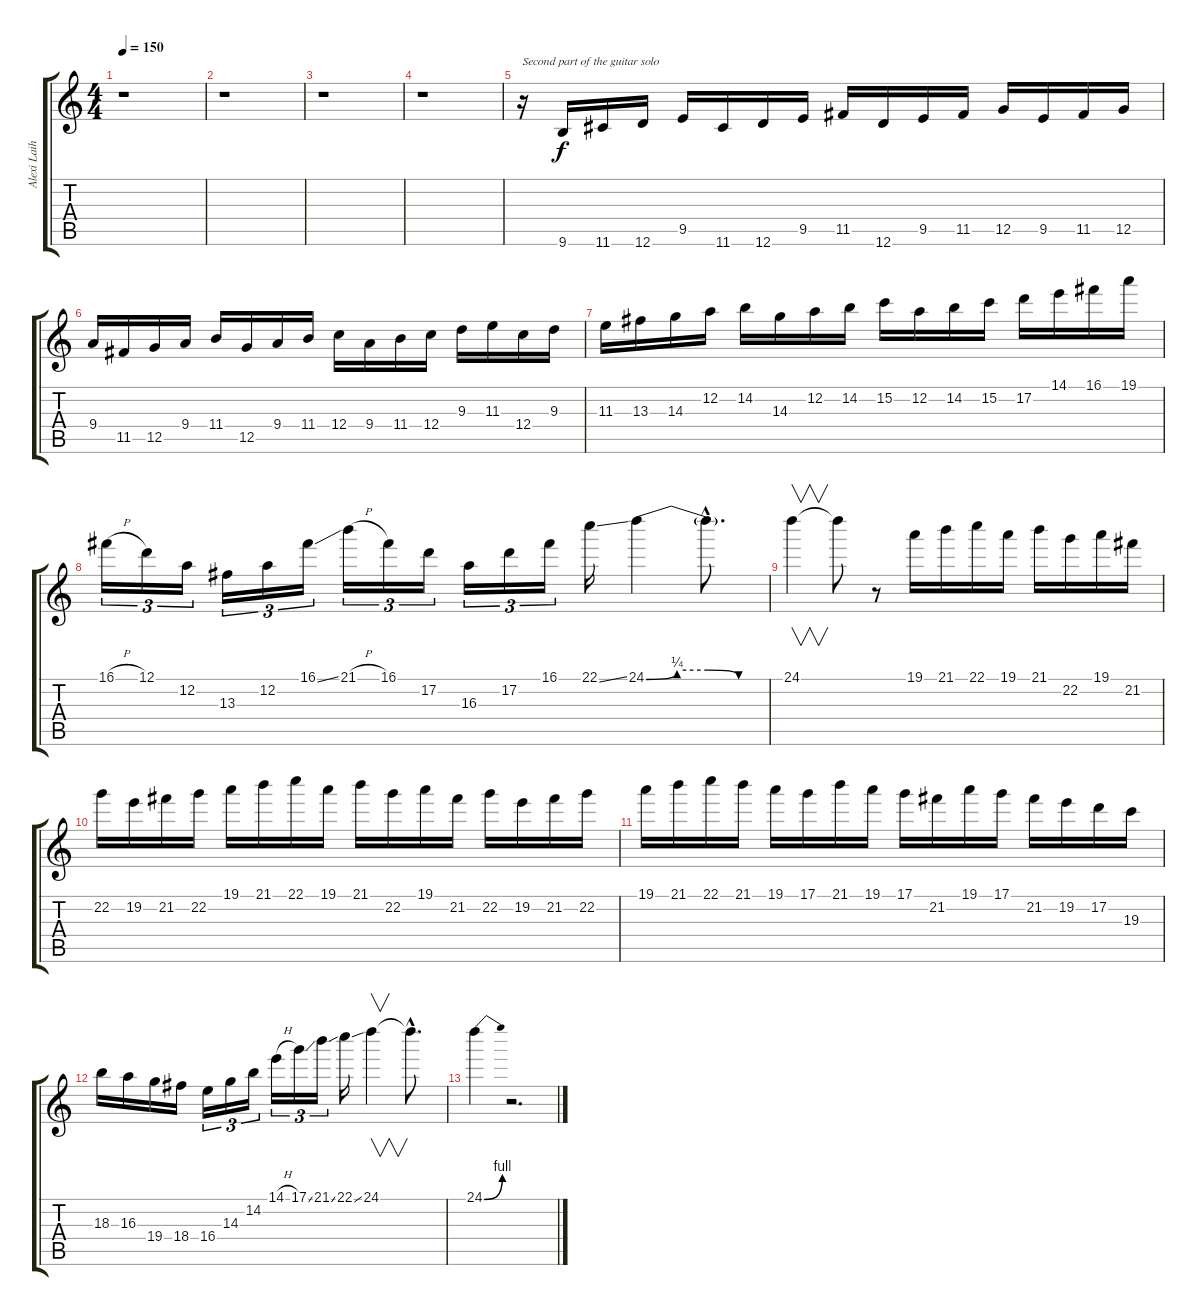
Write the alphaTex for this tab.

\track ("Alexi Laiho" "Alexi Laih") {instrument distortionguitar}
\staff {score tabs}
\tuning (D4 A3 F3 C3 G2 D2) {hide}
\ts (4 4)
\tempo 150
\clef g2
\ks c
r.1{dy f instrument distortionguitar} |
r.1 |
r.1 |
r.1 |
r.16{txt "Second part of the guitar solo"} 9.6.16 11.6.16 12.6.16 9.5.16 11.6.16 12.6.16 9.5.16 11.5.16 12.6.16 9.5.16 11.5.16 12.5.16 9.5.16 11.5.16 12.5.16 |
9.4.16 11.5.16 12.5.16 9.4.16 11.4.16 12.5.16 9.4.16 11.4.16 12.4.16 9.4.16 11.4.16 12.4.16 9.3.16 11.3.16 12.4.16 9.3.16 |
11.3.16 13.3.16 14.3.16 12.2.16 14.2.16 14.3.16 12.2.16 14.2.16 15.2.16 12.2.16 14.2.16 15.2.16 17.2.16 14.1.16 16.1.16 19.1.16 |
16.1{h}.16{tu (3 2)} 12.1.16{tu (3 2)} 12.2.16{tu (3 2)} 13.3.16{tu (3 2)} 12.2.16{tu (3 2)} 16.1{ss}.16{tu (3 2)} 21.1{h}.16{tu (3 2)} 16.1.16{tu (3 2)} 17.2.16{tu (3 2)} 16.3.16{tu (3 2)} 17.2.16{tu (3 2)} 16.1.16{tu (3 2)} 22.1{ss}.16 24.1{be (custom 0 0 15 1 30 1 45 0 60 0)}.4 24.1{hac t}.8{d} |
24.1.4{v} 24.1{t}.8 r.8 19.1.16 21.1.16 22.1.16 19.1.16 21.1.16 22.2.16 19.1.16 21.2.16 |
22.2.16 19.2.16 21.2.16 22.2.16 19.1.16 21.1.16 22.1.16 19.1.16 21.1.16 22.2.16 19.1.16 21.2.16 22.2.16 19.2.16 21.2.16 22.2.16 |
19.1.16 21.1.16 22.1.16 21.1.16 19.1.16 17.1.16 21.1.16 19.1.16 17.1.16 21.2.16 19.1.16 17.1.16 21.2.16 19.2.16 17.2.16 19.3.16 |
18.3.16 16.3.16 19.4.16 18.4.16 16.4.16{tu (3 2)} 14.3.16{tu (3 2)} 14.2.16{tu (3 2)} 14.1{h}.16{tu (3 2)} 17.1{ss}.16{tu (3 2)} 21.1{ss}.16{tu (3 2)} 22.1{ss}.16 24.1.4{v} 24.1{hac t}.8{d} |
24.1{be (bend 0 0 60 4)}.4 r.2{d}
